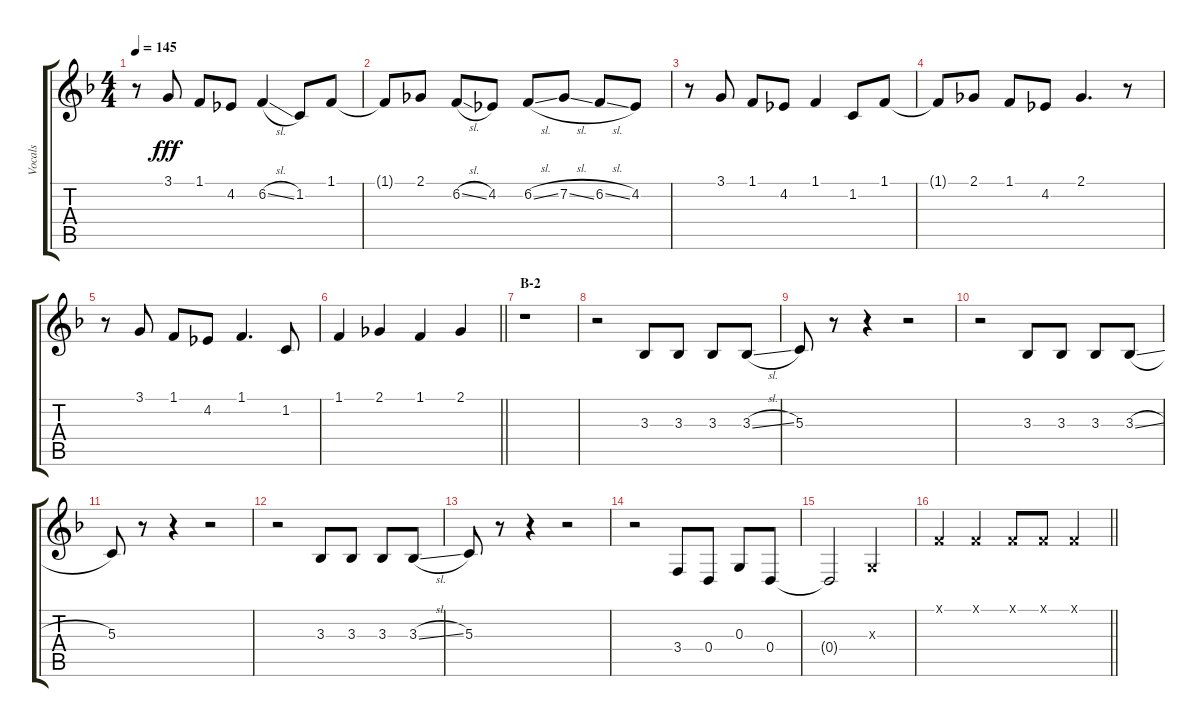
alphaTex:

\track ("Vocals" "Vocals") {instrument voiceoohs}
\staff {score tabs}
\tuning (E4 B3 G3 D3 A2 E2) {hide}
\ts (4 4)
\tempo 145
\clef g2
\ks f
r.8{dy fff} 3.1.8 1.1.8 4.2.8 6.2{sl}.4 1.2.8 1.1.8 |
1.1{t}.8 2.1.8 6.2{sl}.8 4.2.8 6.2{sl}.8 7.2{sl}.8 6.2{sl}.8 4.2.8 |
r.8 3.1.8 1.1.8 4.2.8 1.1.4 1.2.8 1.1.8 |
1.1{t}.8 2.1.8 1.1.8 4.2.8 2.1.4{d} r.8 |
r.8 3.1.8 1.1.8 4.2.8 1.1.4{d} 1.2.8 |
\barLineRight lightlight
1.1.4 2.1.4 1.1.4 2.1.4 |
\section ("" "B-2")
r.1 |
r.2 3.3.8 3.3.8 3.3.8 3.3{sl}.8 |
5.3.8 r.8 r.4 r.2 |
r.2 3.3.8 3.3.8 3.3.8 3.3{sl}.8 |
5.3.8 r.8 r.4 r.2 |
r.2 3.3.8 3.3.8 3.3.8 3.3{sl}.8 |
5.3.8 r.8 r.4 r.2 |
r.2 3.4.8 0.4.8 0.3.8 0.4.8 |
0.4{t}.2 0.3{x}.2 |
\barLineRight lightlight
1.1{x}.4 1.1{x}.4 1.1{x}.8 1.1{x}.8 1.1{x}.4
